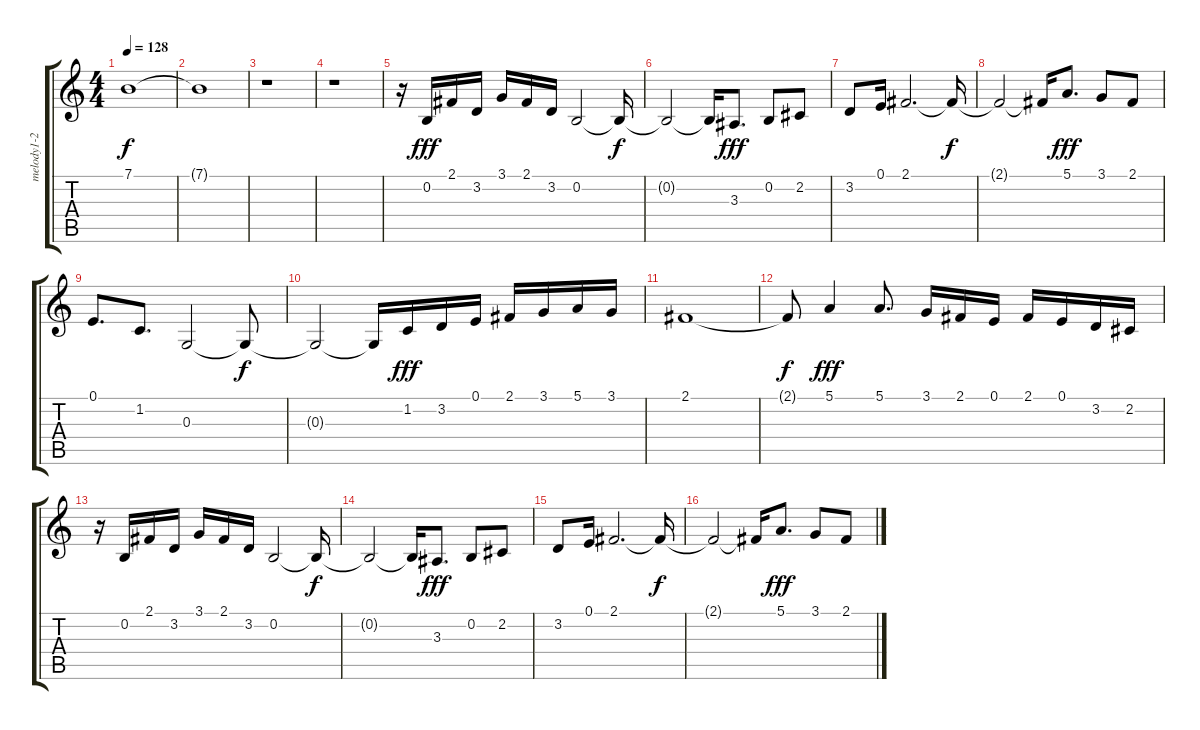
\track ("melody1-2" "melody1-2") {instrument lead2sawtooth}
\staff {score tabs}
\tuning (E4 B3 G3 D3 A2 E2) {hide}
\ts (4 4)
\tempo 128
\clef g2
\ks c
7.1.1{dy f} |
7.1{t}.1 |
r.1 |
r.1 |
r.16 0.2.16{dy fff} 2.1.16 3.2.16 3.1.16 2.1.16 3.2.16 0.2.2 0.2{t}.16{dy f} |
0.2{t}.2 0.2{t}.16 3.3.8{d dy fff} 0.2.8 2.2.8 |
3.2.8 0.1.16 2.1.2{d} 2.1{t}.16{dy f} |
2.1{t}.2 2.1{t}.16 5.1.8{d dy fff} 3.1.8 2.1.8 |
0.1.8{d} 1.2.8{d} 0.3.2 0.3{t}.8{dy f} |
0.3{t}.2 0.3{t}.16 1.2.16{dy fff} 3.2.16 0.1.16 2.1.16 3.1.16 5.1.16 3.1.16 |
2.1.1 |
2.1{t}.8{dy f} 5.1.4{dy fff} 5.1.8{d} 3.1.16 2.1.16 0.1.16 2.1.16 0.1.16 3.2.16 2.2.16 |
r.16 0.2.16 2.1.16 3.2.16 3.1.16 2.1.16 3.2.16 0.2.2 0.2{t}.16{dy f} |
0.2{t}.2 0.2{t}.16 3.3.8{d dy fff} 0.2.8 2.2.8 |
3.2.8 0.1.16 2.1.2{d} 2.1{t}.16{dy f} |
2.1{t}.2 2.1{t}.16 5.1.8{d dy fff} 3.1.8 2.1.8
